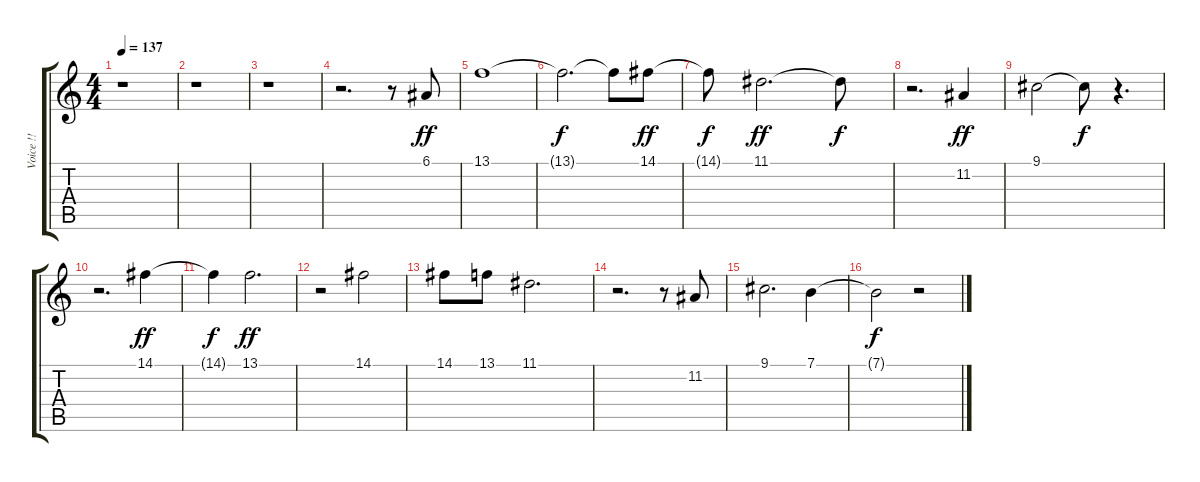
\track ("Voice !!" "Voice !!") {instrument panflute}
\staff {score tabs}
\tuning (E4 B3 G3 D3 A2 E2) {hide}
\ts (4 4)
\tempo 137
\clef g2
\ks c
r.1{dy ff} |
r.1 |
r.1 |
r.2{d} r.8 6.1.8 |
13.1.1 |
13.1{t}.2{d dy f} 13.1{t}.8 14.1.8{dy ff} |
14.1{t}.8{dy f} 11.1.2{d dy ff} 11.1{t}.8{dy f} |
r.2{d} 11.2.4{dy ff} |
9.1.2 9.1{t}.8{dy f} r.4{d} |
r.2{d} 14.1.4{dy ff} |
14.1{t}.4{dy f} 13.1.2{d dy ff} |
r.2 14.1.2 |
14.1.8 13.1.8 11.1.2{d} |
r.2{d} r.8 11.2.8 |
9.1.2{d} 7.1.4 |
7.1{t}.2{dy f} r.2
